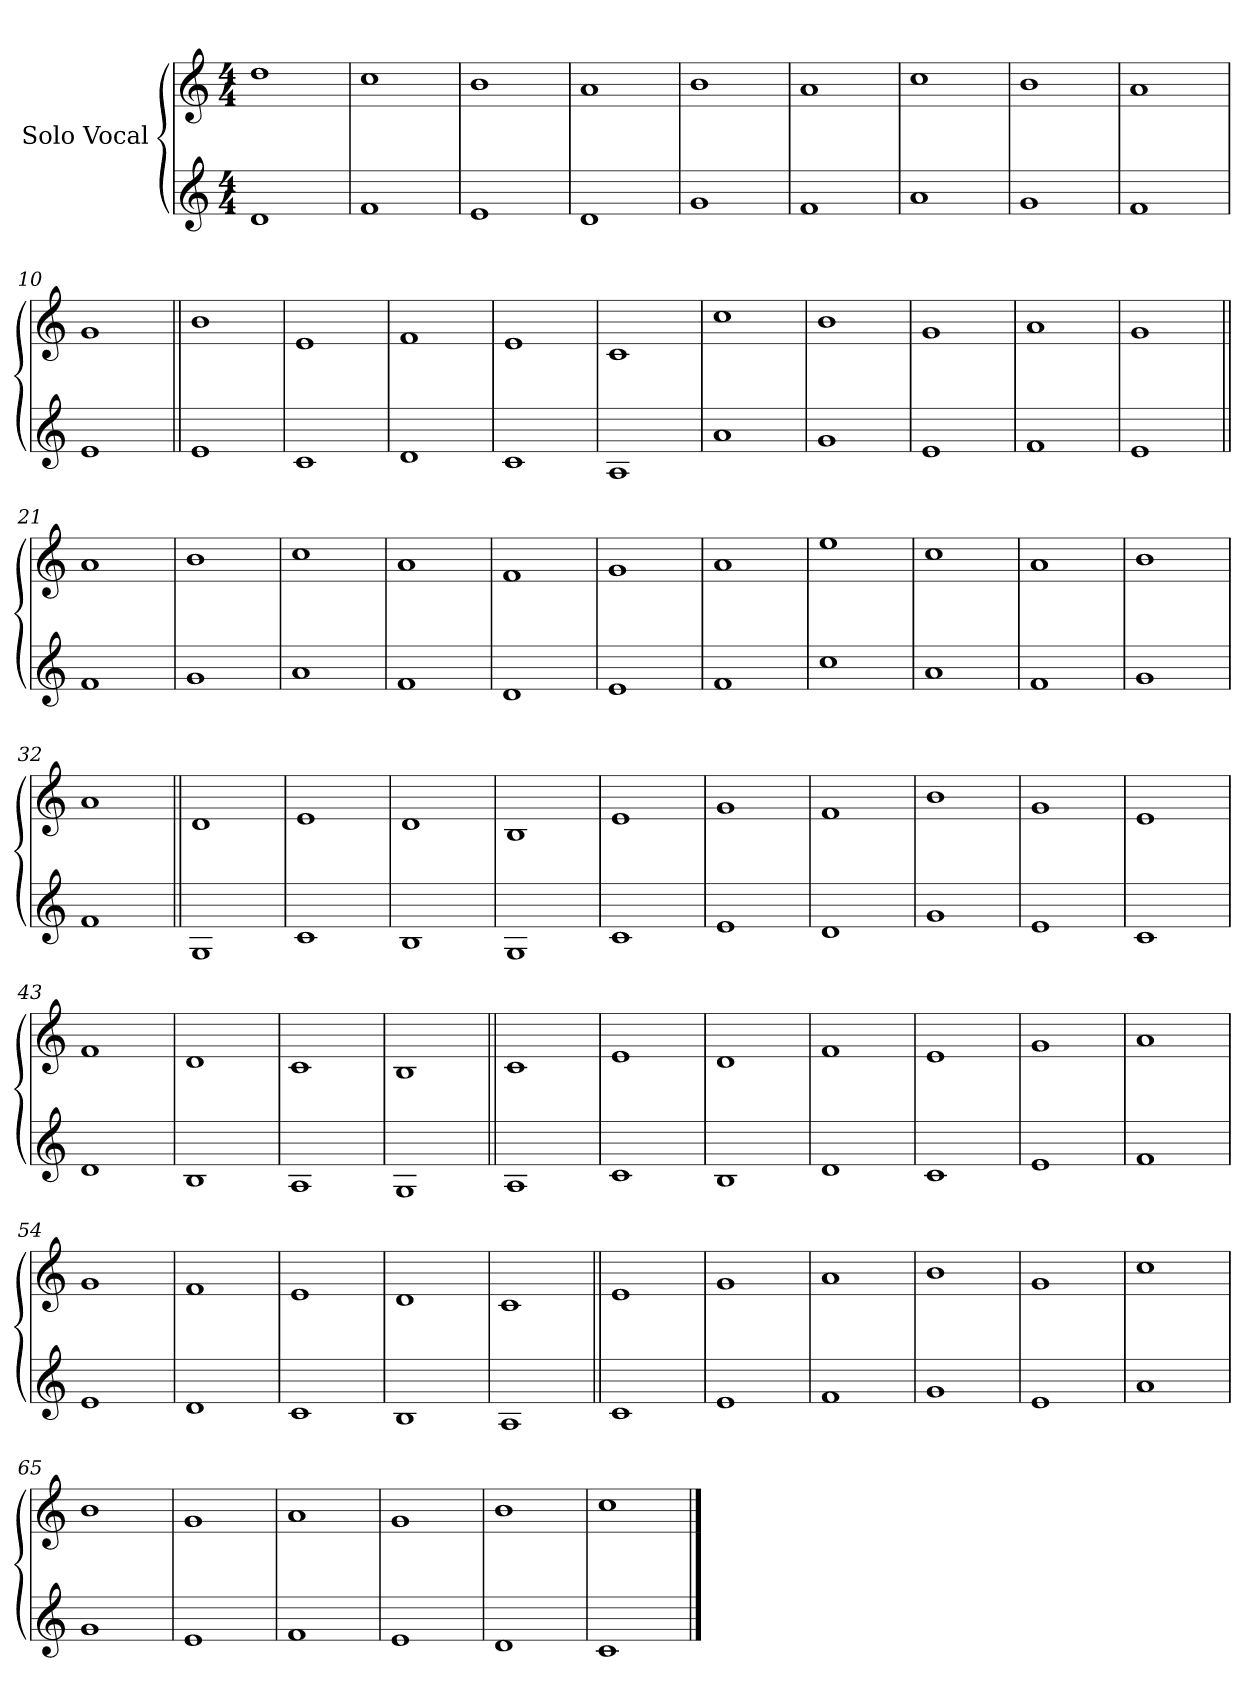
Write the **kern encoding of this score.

**kern	**kern
*part1	*part1
*staff2	*staff1
*I"Solo Vocal	*
*clefG2	*clefG2
*k[]	*k[]
*M4/4	*M4/4
=1	=1
1d	1dd
=2	=2
1f	1cc
=3	=3
1e	1b
=4	=4
1d	1a
=5	=5
1g	1b
=6	=6
1f	1a
=7	=7
1a	1cc
=8	=8
1g	1b
=9	=9
1f	1a
=10	=10
1e	1g
=11||	=11||
1e	1b
=12	=12
1c	1e
=13	=13
1d	1f
=14	=14
1c	1e
=15	=15
1A	1c
=16	=16
1a	1cc
=17	=17
1g	1b
=18	=18
1e	1g
=19	=19
1f	1a
=20	=20
1e	1g
=21||	=21||
1f	1a
=22	=22
1g	1b
=23	=23
1a	1cc
=24	=24
1f	1a
=25	=25
1d	1f
=26	=26
1e	1g
=27	=27
1f	1a
=28	=28
1cc	1ee
=29	=29
1a	1cc
=30	=30
1f	1a
=31	=31
1g	1b
=32	=32
1f	1a
=33||	=33||
1G	1d
=34	=34
1c	1e
=35	=35
1B	1d
=36	=36
1G	1B
=37	=37
1c	1e
=38	=38
1e	1g
=39	=39
1d	1f
=40	=40
1g	1b
=41	=41
1e	1g
=42	=42
1c	1e
=43	=43
1d	1f
=44	=44
1B	1d
=45	=45
1A	1c
=46	=46
1G	1B
=47||	=47||
1A	1c
=48	=48
1c	1e
=49	=49
1B	1d
=50	=50
1d	1f
=51	=51
1c	1e
=52	=52
1e	1g
=53	=53
1f	1a
=54	=54
1e	1g
=55	=55
1d	1f
=56	=56
1c	1e
=57	=57
1B	1d
=58	=58
1A	1c
=59||	=59||
1c	1e
=60	=60
1e	1g
=61	=61
1f	1a
=62	=62
1g	1b
=63	=63
1e	1g
=64	=64
1a	1cc
=65	=65
1g	1b
=66	=66
1e	1g
=67	=67
1f	1a
=68	=68
1e	1g
=69	=69
1d	1b
=70	=70
1c	1cc
==	==
*-	*-
